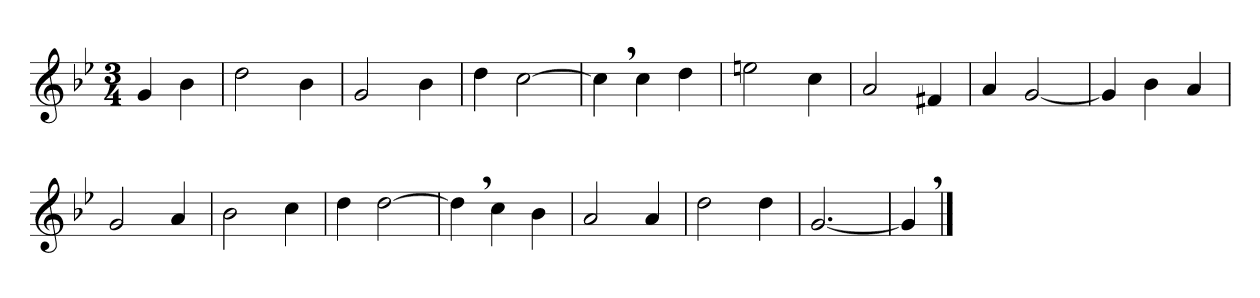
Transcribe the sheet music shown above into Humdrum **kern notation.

**kern
*part1
*staff1
*clefG2
*k[b-e-]
*M3/4
=
4g
4b-
=
2dd
4b-
=
2g
4b-
=
4dd
[2cc
=
4cc,]
4cc
4dd
=
2een
4cc
=
2a
4f#X
=
4a
[2g
=
4g]
4b-
4a
=
2g
4a
=
2b-
4cc
=
4dd
[2dd
=
4dd,]
4cc
4b-
=
2a
4a
=
2dd
4dd
=
[2.g
=
4g,]
==
*-
